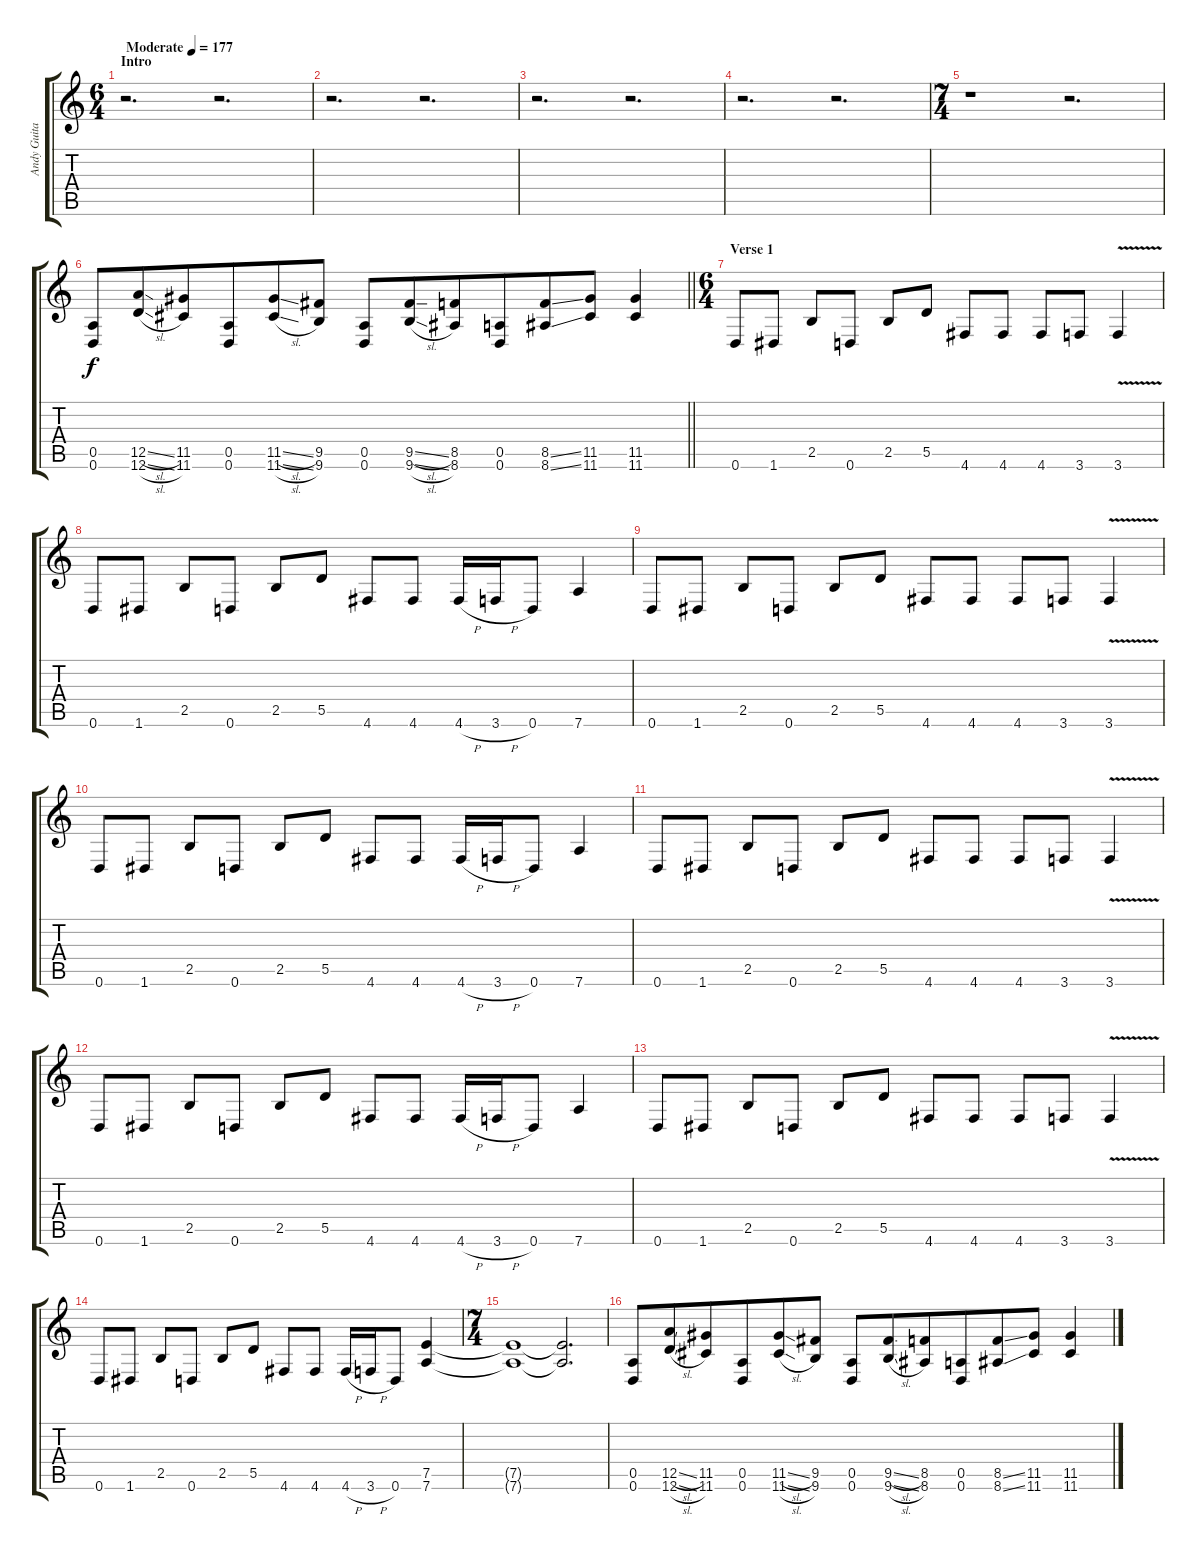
\track ("Andy Guitar" "Andy Guita") {instrument distortionguitar}
\staff {score tabs}
\tuning (E4 B3 G3 D3 A2 D2) {hide}
\ts (6 4)
\section ("" "Intro")
\tempo (177 "Moderate")
\clef g2
\ks c
r.2{d dy f instrument distortionguitar} r.2{d} |
r.2{d} r.2{d} |
r.2{d} r.2{d} |
r.2{d} r.2{d} |
\ts (7 4)
r.1 r.2{d} |
\barLineRight lightlight
(0.5 0.6).8 (12.5{sl} 12.6{sl}).8{beam merge} (11.5 11.6).8 (0.5 0.6).8{beam merge} (11.5{sl} 11.6{sl}).8 (9.5 9.6).8 (0.5 0.6).8 (9.5{sl} 9.6{sl}).8{beam merge} (8.5 8.6).8 (0.5 0.6).8{beam merge} (8.5{ss} 8.6{ss}).8 (11.5 11.6).8{beam merge} (11.5 11.6).4 |
\ts (6 4)
\section ("" "Verse 1")
0.6.8 1.6.8 2.5.8 0.6.8 2.5.8 5.5.8 4.6.8 4.6.8 4.6.8 3.6.8 3.6{v}.4 |
0.6.8 1.6.8 2.5.8 0.6.8 2.5.8 5.5.8 4.6.8 4.6.8 4.6{h}.16 3.6{h}.16 0.6.8 7.6.4 |
0.6.8 1.6.8 2.5.8 0.6.8 2.5.8 5.5.8 4.6.8 4.6.8 4.6.8 3.6.8 3.6{v}.4 |
0.6.8 1.6.8 2.5.8 0.6.8 2.5.8 5.5.8 4.6.8 4.6.8 4.6{h}.16 3.6{h}.16 0.6.8 7.6.4 |
0.6.8 1.6.8 2.5.8 0.6.8 2.5.8 5.5.8 4.6.8 4.6.8 4.6.8 3.6.8 3.6{v}.4 |
0.6.8 1.6.8 2.5.8 0.6.8 2.5.8 5.5.8 4.6.8 4.6.8 4.6{h}.16 3.6{h}.16 0.6.8 7.6.4 |
0.6.8 1.6.8 2.5.8 0.6.8 2.5.8 5.5.8 4.6.8 4.6.8 4.6.8 3.6.8 3.6{v}.4 |
0.6.8 1.6.8 2.5.8 0.6.8 2.5.8 5.5.8 4.6.8 4.6.8 4.6{h}.16 3.6{h}.16 0.6.8 (7.5 7.6).4 |
\ts (7 4)
(7.5{t} 7.6{t}).1 (7.5{t} 7.6{t}).2{d} |
(0.5 0.6).8 (12.5{sl} 12.6{sl}).8{beam merge} (11.5 11.6).8 (0.5 0.6).8{beam merge} (11.5{sl} 11.6{sl}).8 (9.5 9.6).8 (0.5 0.6).8 (9.5{sl} 9.6{sl}).8{beam merge} (8.5 8.6).8 (0.5 0.6).8{beam merge} (8.5{ss} 8.6{ss}).8 (11.5 11.6).8{beam merge} (11.5 11.6).4
